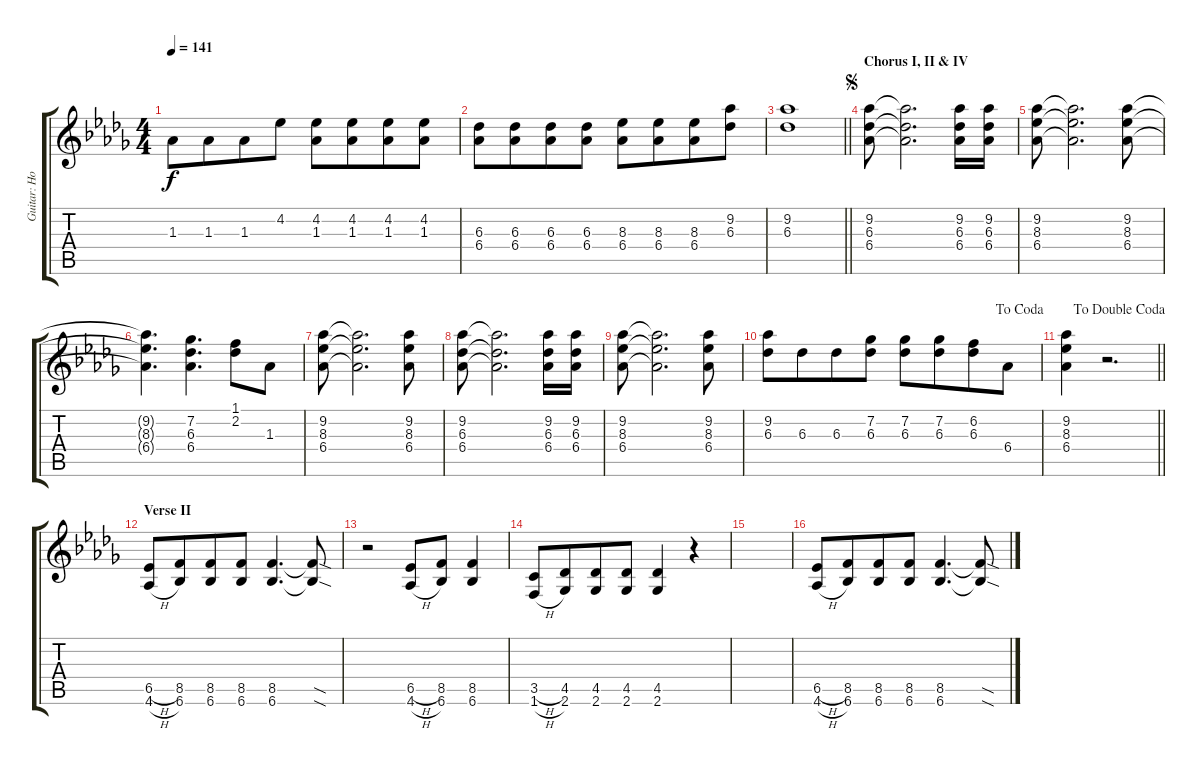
\track ("Guitar: Howard" "Guitar: Ho") {instrument distortionguitar}
\staff {score tabs}
\tuning (E4 B3 G3 D3 A2 E2) {hide}
\ts (4 4)
\tempo 141
\clef g2
\ks db
1.3.8{dy f beam merge} 1.3.8{beam merge} 1.3.8 4.2.8 (4.2 1.3).8 (4.2 1.3).8{beam merge} (4.2 1.3).8 (4.2 1.3).8 |
(6.3 6.4).8 (6.3 6.4).8{beam merge} (6.3 6.4).8 (6.3 6.4).8 (8.3 6.4).8 (8.3 6.4).8{beam merge} (8.3 6.4).8 (9.2 6.3).8 |
\barLineRight lightlight
(9.2 6.3).1 |
\section ("" "Chorus I, II & IV")
\jump segno
(9.2 6.3 6.4).8 (9.2{t} 6.3{t} 6.4{t}).2{d} (9.2 6.3 6.4).16 (9.2 6.3 6.4).16 |
(9.2 8.3 6.4).8 (9.2{t} 8.3{t} 6.4{t}).2{d} (9.2 8.3 6.4).8 |
(9.2{t} 8.3{t} 6.4{t}).4{d} (7.2 6.3 6.4).4{d} (1.1 2.2).8 1.3.8 |
(9.2 8.3 6.4).8 (9.2{t} 8.3{t} 6.4{t}).2{d} (9.2 8.3 6.4).8 |
(9.2 6.3 6.4).8 (9.2{t} 6.3{t} 6.4{t}).2{d} (9.2 6.3 6.4).16 (9.2 6.3 6.4).16 |
(9.2 8.3 6.4).8 (9.2{t} 8.3{t} 6.4{t}).2{d} (9.2 8.3 6.4).8 |
\jump dacoda
(9.2 6.3).8 6.3.8{beam merge} 6.3.8 (7.2 6.3).8 (7.2 6.3).8 (7.2 6.3).8{beam merge} (6.2 6.3).8 6.4.8 |
\jump dadoublecoda
\barLineRight lightlight
(9.2 8.3 6.4).4 r.2{d} |
\section ("" "Verse II")
(6.5{h} 4.6{h}).8 (8.5 6.6).8{beam merge} (8.5 6.6).8 (8.5 6.6).8 (8.5 6.6).4{d} (8.5{sod t} 6.6{sod t}).8 |
r.2 (6.5{h} 4.6{h}).8 (8.5 6.6).8 (8.5 6.6).4 |
(3.5{h} 1.6{h}).8 (4.5 2.6).8{beam merge} (4.5 2.6).8 (4.5 2.6).8 (4.5 2.6).4 r.4 |
|
(6.5{h} 4.6{h}).8 (8.5 6.6).8{beam merge} (8.5 6.6).8 (8.5 6.6).8 (8.5 6.6).4{d} (8.5{sod t} 6.6{sod t}).8
